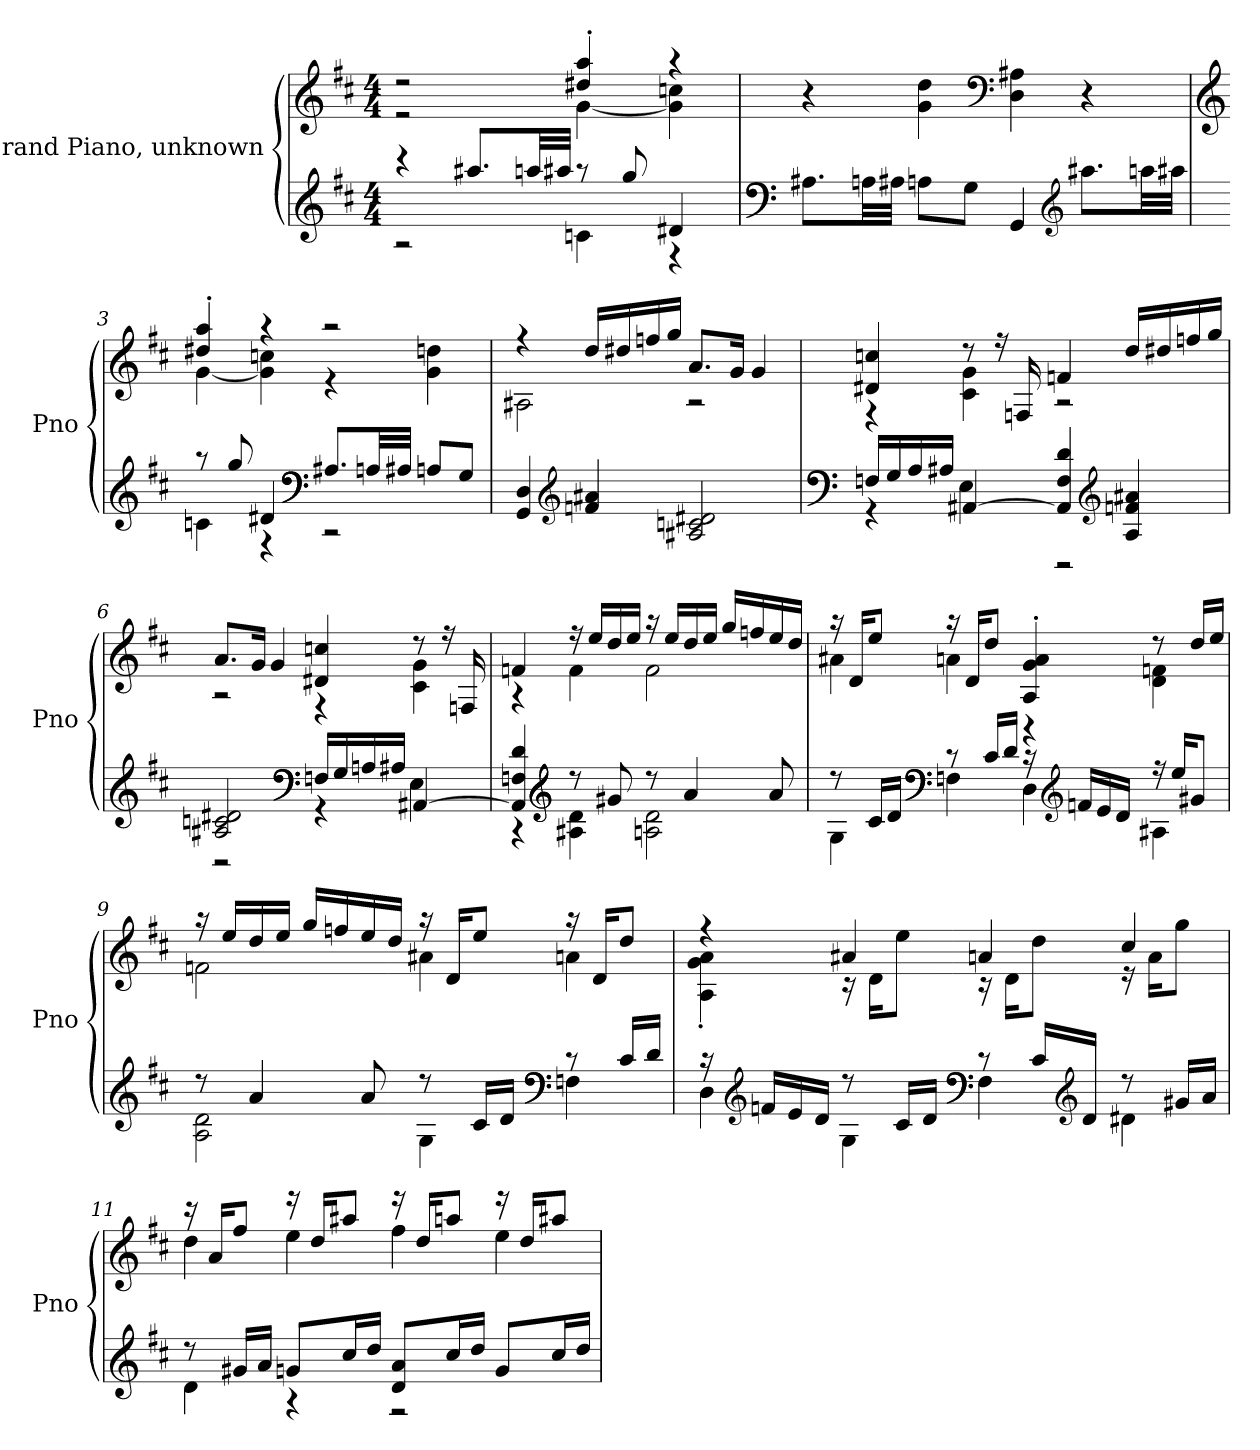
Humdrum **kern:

**kern	**kern
*part1	*part1
*staff2	*staff1
*I"Grand Piano, unknown	*
*I'Pno	*
*clefG2	*clefG2
*k[f#c#]	*k[f#c#]
*M4/4	*M4/4
*MM120	*MM120
=1	=1
*^	*^
4r	2r	2r	2r
8.aa#X/L	.	.	.
32aan/LL	.	.	.
32aa#X/JJJ	.	.	.
8r	4cn\	4dd#X/' 4aa/'	[4g\
8gg/	.	.	.
4d#X/	4r	4r	4g\] 4ccn\
*v	*v	*	*
*	*v	*v
=2	=2
*clefF4	*
8.A#X\L	4r
32An\LL	.
32A#X\JJJ	.
8An\L	4g\ 4dd\
8G\J	.
*	*clefF4
4GG/	4D\ 4A#X\
*clefG2	*
8.aa#X\L	4r
32aan\LL	.
32aa#X\JJJ	.
!!LO:LB:g=z
=3	=3
*	*clefG2
*^	*^
8r	4cn\	4dd#X/' 4aa/'	[4g\
8gg/	.	.	.
4d#X/	4r	4r	4g\] 4ccn\
*clefF4	*	*	*
8.A#X/L	2r	2r	4r
32An/LL	.	.	.
32A#X/JJJ	.	.	.
8An/L	.	.	4g\ 4ddn\
8G/J	.	.	.
*v	*v	*	*
=4	=4	=4
4GG/ 4D/	4r	2A#X\
*clefG2	*	*
4fn/ 4a#X/	16dd/LL	.
.	16dd#X/	.
.	16ffn/	.
.	16gg/JJ	.
2A#X/ 2cn/ 2d#X/	8.a/L	2r
.	16g/Jk	.
.	4g/	.
!!LO:LB:g=z	!!
=5	=5	=5
*clefF4	*	*
*^	*	*
16Fn/LL	4r	4d#X/ 4ccn/	4r
16G/	.	.	.
16A/	.	.	.
16A#X/JJ	.	.	.
[4AA#X/	4E\	8r	4c#\ 4g\
.	.	16r	.
.	.	16Fn/	.
4AA#/] 4F/ 4d/	2r	4fn/	2r
*clefG2	*	*	*
4A#/ 4fn/ 4a#X/	.	16dd/LL	.
.	.	16dd#X/	.
.	.	16ffn/	.
.	.	16gg/JJ	.
=6	=6	=6	=6
2A#X/ 2cn/ 2d#X/	2r	8.a/L	2r
.	.	16g/Jk	.
.	.	4g/	.
*clefF4	*	*	*
16Fn/LL	4r	4d#X/ 4ccn/	4r
16G/	.	.	.
16An/	.	.	.
16A#X/JJ	.	.	.
[4AA#X/	4E\	8r	4c#\ 4g\
.	.	16r	.
.	.	16Fn/	.
!!LO:LB:g=z	!!
=7	=7	=7	=7
4AA#/] 4Fn/ 4d/	4r	4fn/	4r
*clefG2	*	*	*
8r	4A#X\ 4d\	16r	4f\
.	.	16ee/LL	.
8g#X/	.	16dd/	.
.	.	16ee/JJ	.
8r	2An\ 2d\	16r	2f\
.	.	16ee/LL	.
4a/	.	16dd/	.
.	.	16ee/JJ	.
.	.	16gg/LL	.
.	.	16ffn/	.
8a/	.	16ee/	.
.	.	16dd/JJ	.
=8	=8	=8	=8
8r	4G\	16r	4a#X\
.	.	16d/KL	.
16c#/LL	.	8ee/J	.
16d/JJ	.	.	.
*clefF4	*	*	*
8r	4Fn\	16r	4an\
.	.	16d/KL	.
16c#/LL	.	8dd/J	.
16d/JJ	.	.	.
16r	4D\	4A/' 4g/' 4a/'	4r
*clefG2	*	*	*
16fn/LL	.	.	.
16e/	.	.	.
16d/JJ	.	.	.
16r	4A#X\	8r	4d\ 4fn\
16ee/KL	.	.	.
8g#X/J	.	16dd/LL	.
.	.	16ee/JJ	.
!!LO:LB:g=z	!!
=9	=9	=9	=9
8r	2A\ 2d\	16r	2fn\
.	.	16ee/LL	.
4a/	.	16dd/	.
.	.	16ee/JJ	.
.	.	16gg/LL	.
.	.	16ffn/	.
8a/	.	16ee/	.
.	.	16dd/JJ	.
8r	4G\	16r	4a#X\
.	.	16d/KL	.
16c#/LL	.	8ee/J	.
16d/JJ	.	.	.
*clefF4	*	*	*
8r	4Fn\	16r	4an\
.	.	16d/KL	.
16c#/LL	.	8dd/J	.
16d/JJ	.	.	.
=10	=10	=10	=10
16r	4D\	4r	4A\' 4g\' 4a\'
*clefG2	*	*	*
16fn/LL	.	.	.
16e/	.	.	.
16d/JJ	.	.	.
8r	4G\	4a#X/	16r
.	.	.	16d\KL
16c#/LL	.	.	8ee\J
16d/JJ	.	.	.
*clefF4	*	*	*
8r	4F#\	4an/	16r
.	.	.	16d\KL
16c#/LL	.	.	8dd\J
*clefG2	*	*	*
16d/JJ	.	.	.
8r	4d#X\	4cc#/	16r
.	.	.	16a\KL
16g#X/LL	.	.	8gg\J
16a/JJ	.	.	.
!!LO:LB:g=z	!!
=11	=11	=11	=11
8r	4d\	16r	4dd\
.	.	16a/KL	.
16g#X/LL	.	8ff#/J	.
16a/JJ	.	.	.
8gn/L	4r	16r	4ee\
.	.	16dd/KL	.
16cc#/L	.	8aa#X/J	.
16dd/JJ	.	.	.
8d/ 8a/L	2r	16r	4ff#\
.	.	16dd/KL	.
16cc#/L	.	8aan/J	.
16dd/JJ	.	.	.
8g/L	.	16r	4ee\
.	.	16dd/KL	.
16cc#/L	.	8aa#X/J	.
16dd/JJ	.	.	.
*v	*v	*	*
*	*v	*v
=	=
*-	*-
